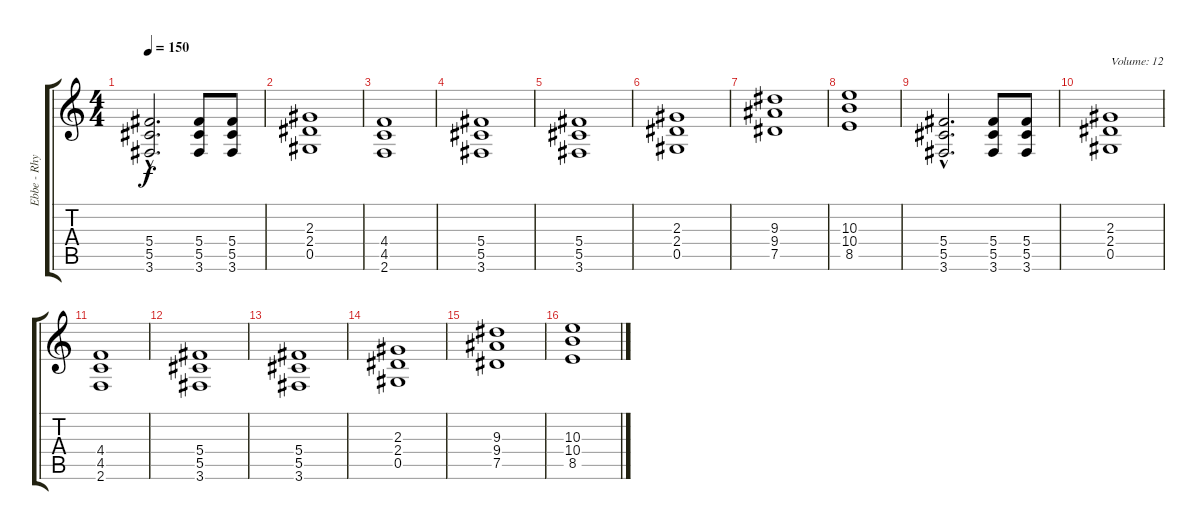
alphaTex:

\track ("Ebbe - Rhytm/Lead" "Ebbe - Rhy") {instrument overdrivenguitar}
\staff {score tabs}
\tuning (Eb4 Bb3 Gb3 Db3 Ab2 Eb2) {hide}
\ts (4 4)
\tempo 150
\clef g2
\ks c
(5.4{hac} 5.5{hac} 3.6{hac}).2{d dy f} (5.4 5.5 3.6).8 (5.4 5.5 3.6).8 |
(2.3 2.4 0.5).1 |
(4.4 4.5 2.6).1 |
(5.4 5.5 3.6).1 |
(5.4 5.5 3.6).1 |
(2.3 2.4 0.5).1 |
(9.3 9.4 7.5).1 |
(10.3 10.4 8.5).1 |
(5.4{hac} 5.5{hac} 3.6{hac}).2{d} (5.4 5.5 3.6).8 (5.4 5.5 3.6).8 |
(2.3 2.4 0.5).1{txt "Volume: 12" volume 12} |
(4.4 4.5 2.6).1 |
(5.4 5.5 3.6).1 |
(5.4 5.5 3.6).1 |
(2.3 2.4 0.5).1 |
(9.3 9.4 7.5).1 |
(10.3 10.4 8.5).1
